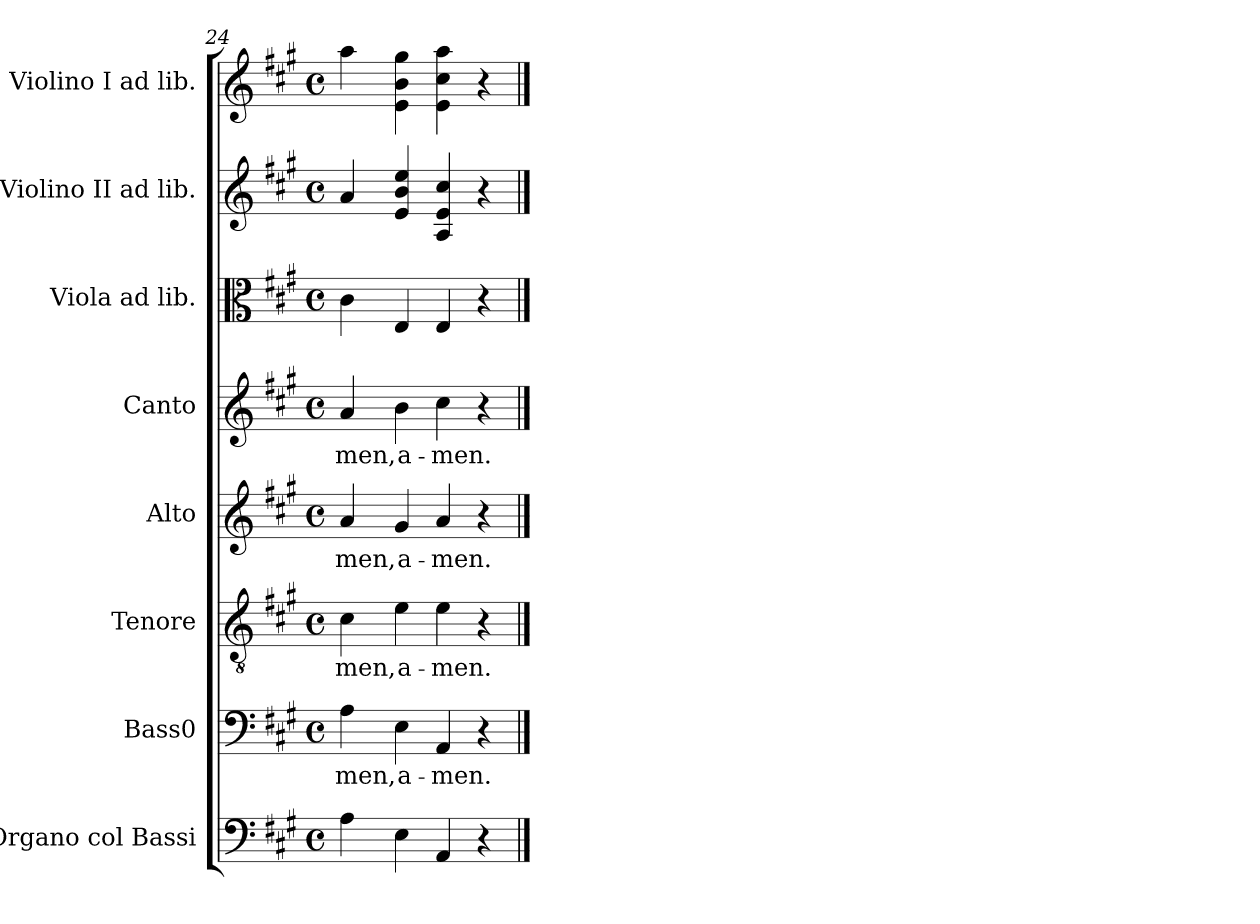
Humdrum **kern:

**kern	**kern	**text	**kern	**text	**kern	**text	**kern	**text	**kern	**kern	**kern
*part8	*part7	*part7	*part6	*part6	*part5	*part5	*part4	*part4	*part3	*part2	*part1
*staff8	*staff7	*staff7	*staff6	*staff6	*staff5	*staff5	*staff4	*staff4	*staff3	*staff2	*staff1
*I"Organo col Bassi	*I"Bass0	*	*I"Tenore	*	*I"Alto	*	*I"Canto	*	*I"Viola ad lib.	*I"Violino II ad lib.	*I"Violino I ad lib.
*	*	*	*	*	*	*	*	*	*I'Vla	*I'Vln	*I'Vln
*clefF4	*clefF4	*	*clefGv2	*	*clefG2	*	*clefG2	*	*clefC3	*clefG2	*clefG2
*k[f#c#g#]	*k[f#c#g#]	*	*k[f#c#g#]	*	*k[f#c#g#]	*	*k[f#c#g#]	*	*k[f#c#g#]	*k[f#c#g#]	*k[f#c#g#]
*M4/4	*M4/4	*	*M4/4	*	*M4/4	*	*M4/4	*	*M4/4	*M4/4	*M4/4
*met(c)	*met(c)	*	*met(c)	*	*met(c)	*	*met(c)	*	*met(c)	*met(c)	*met(c)
=24	=24	=24	=24	=24	=24	=24	=24	=24	=24	=24	=24
!	!	!LO:LY:b	!	!LO:LY:b	!	!LO:LY:b	!	!LO:LY:b	!	!	!
4A\	4A\	-men,	4c#\	-men,	4a/	-men,	4a/	-men,	4c#\	4a/	4aa\
!	!	!LO:LY:b	!	!LO:LY:b	!	!LO:LY:b	!	!LO:LY:b	!	!	!
4E\	4E\	a-	4e\	a-	4g#/	a-	4b\	a-	4E/	4e/ 4b/ 4ee/	4e\ 4b\ 4gg#\
!	!	!LO:LY:b	!	!LO:LY:b	!	!LO:LY:b	!	!LO:LY:b	!	!	!
4AA/	4AA/	-men.	4e\	-men.	4a/	-men.	4cc#\	-men.	4E/	4A/ 4e/ 4cc#/	4e\ 4cc#\ 4aa\
4r	4r	.	4r	.	4r	.	4r	.	4r	4r	4r
==	==	==	==	==	==	==	==	==	==	==	==
*-	*-	*-	*-	*-	*-	*-	*-	*-	*-	*-	*-
